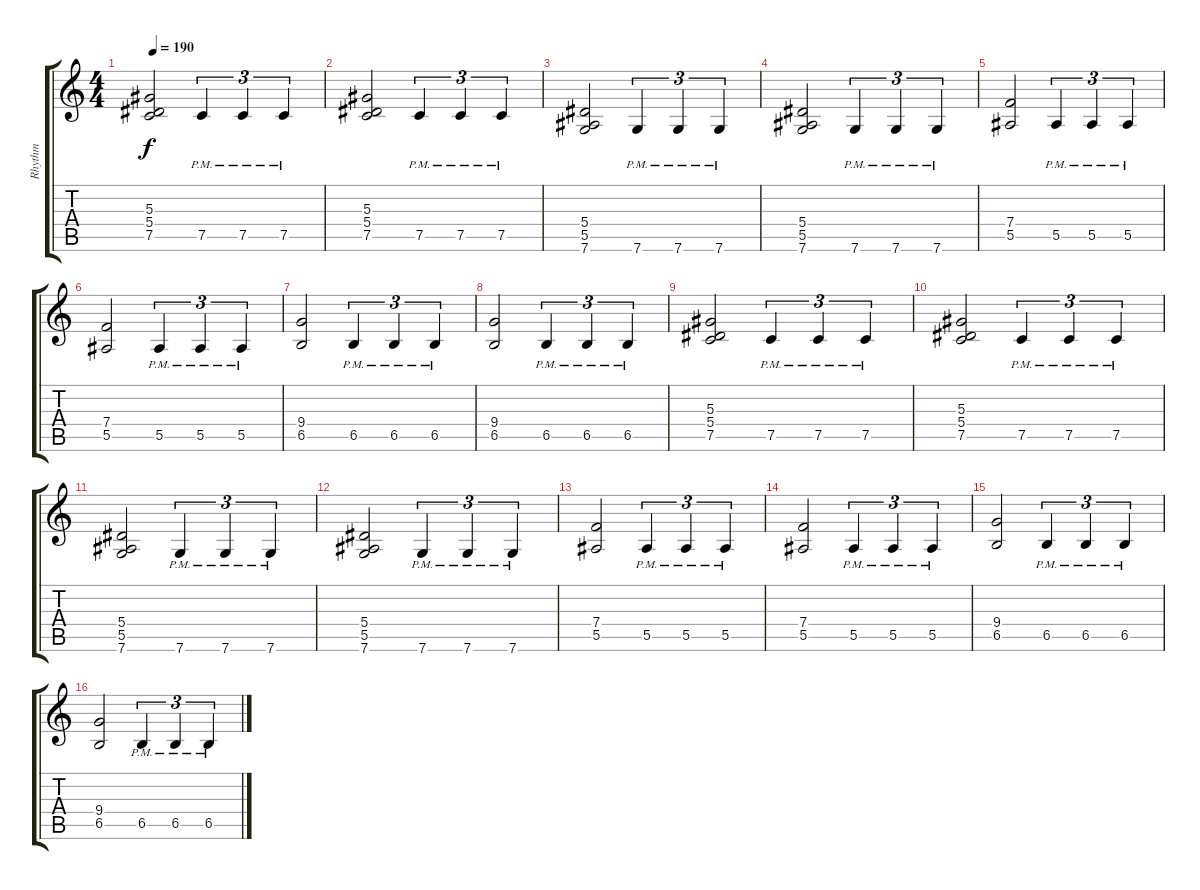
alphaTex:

\track ("Rhythm" "Rhythm") {instrument distortionguitar}
\staff {score tabs}
\tuning (C4 G3 Eb3 Bb2 F2 C2) {hide}
\ts (4 4)
\tempo 190
\clef g2
\ks c
(5.3 5.4 7.5).2{dy f} 7.5{pm}.4{tu (3 2)} 7.5{pm}.4{tu (3 2)} 7.5{pm}.4{tu (3 2)} |
(5.3 5.4 7.5).2 7.5{pm}.4{tu (3 2)} 7.5{pm}.4{tu (3 2)} 7.5{pm}.4{tu (3 2)} |
(5.4 5.5 7.6).2 7.6{pm}.4{tu (3 2)} 7.6{pm}.4{tu (3 2)} 7.6{pm}.4{tu (3 2)} |
(5.4 5.5 7.6).2 7.6{pm}.4{tu (3 2)} 7.6{pm}.4{tu (3 2)} 7.6{pm}.4{tu (3 2)} |
(7.4 5.5).2 5.5{pm}.4{tu (3 2)} 5.5{pm}.4{tu (3 2)} 5.5{pm}.4{tu (3 2)} |
(7.4 5.5).2 5.5{pm}.4{tu (3 2)} 5.5{pm}.4{tu (3 2)} 5.5{pm}.4{tu (3 2)} |
(9.4 6.5).2 6.5{pm}.4{tu (3 2)} 6.5{pm}.4{tu (3 2)} 6.5{pm}.4{tu (3 2)} |
(9.4 6.5).2 6.5{pm}.4{tu (3 2)} 6.5{pm}.4{tu (3 2)} 6.5{pm}.4{tu (3 2)} |
(5.3 5.4 7.5).2 7.5{pm}.4{tu (3 2)} 7.5{pm}.4{tu (3 2)} 7.5{pm}.4{tu (3 2)} |
(5.3 5.4 7.5).2 7.5{pm}.4{tu (3 2)} 7.5{pm}.4{tu (3 2)} 7.5{pm}.4{tu (3 2)} |
(5.4 5.5 7.6).2 7.6{pm}.4{tu (3 2)} 7.6{pm}.4{tu (3 2)} 7.6{pm}.4{tu (3 2)} |
(5.4 5.5 7.6).2 7.6{pm}.4{tu (3 2)} 7.6{pm}.4{tu (3 2)} 7.6{pm}.4{tu (3 2)} |
(7.4 5.5).2 5.5{pm}.4{tu (3 2)} 5.5{pm}.4{tu (3 2)} 5.5{pm}.4{tu (3 2)} |
(7.4 5.5).2 5.5{pm}.4{tu (3 2)} 5.5{pm}.4{tu (3 2)} 5.5{pm}.4{tu (3 2)} |
(9.4 6.5).2 6.5{pm}.4{tu (3 2)} 6.5{pm}.4{tu (3 2)} 6.5{pm}.4{tu (3 2)} |
(9.4 6.5).2 6.5{pm}.4{tu (3 2)} 6.5{pm}.4{tu (3 2)} 6.5{pm}.4{tu (3 2)}
